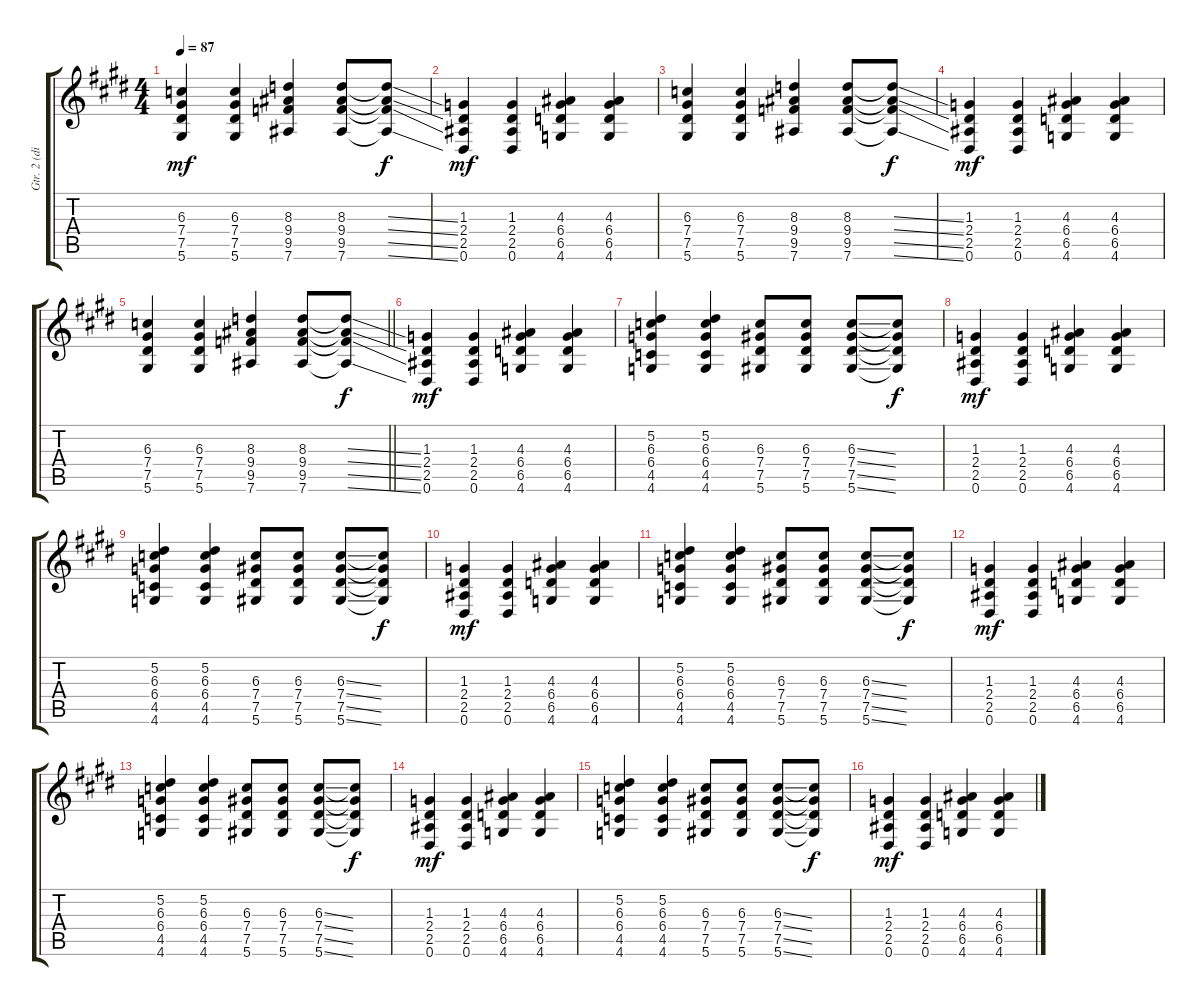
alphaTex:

\track ("Gtr. 2 (dist.)" "Gtr. 2 (di") {instrument overdrivenguitar}
\staff {score tabs}
\tuning (Eb4 Bb3 Gb3 Db3 Ab2 Eb2) {hide}
\ts (4 4)
\tempo 87
\clef g2
\ks e
(6.3 7.4 7.5 5.6).4{dy mf} (6.3 7.4 7.5 5.6).4 (8.3 9.4 9.5 7.6).4 (8.3 9.4 9.5 7.6).8 (8.3{ss t} 9.4{ss t} 9.5{ss t} 7.6{ss t}).8{dy f} |
(1.3 2.4 2.5 0.6).4{dy mf} (1.3 2.4 2.5 0.6).4 (4.3 6.4 6.5 4.6).4 (4.3 6.4 6.5 4.6).4 |
(6.3 7.4 7.5 5.6).4 (6.3 7.4 7.5 5.6).4 (8.3 9.4 9.5 7.6).4 (8.3 9.4 9.5 7.6).8 (8.3{ss t} 9.4{ss t} 9.5{ss t} 7.6{ss t}).8{dy f} |
(1.3 2.4 2.5 0.6).4{dy mf} (1.3 2.4 2.5 0.6).4 (4.3 6.4 6.5 4.6).4 (4.3 6.4 6.5 4.6).4 |
\barLineRight lightlight
(6.3 7.4 7.5 5.6).4 (6.3 7.4 7.5 5.6).4 (8.3 9.4 9.5 7.6).4 (8.3 9.4 9.5 7.6).8 (8.3{ss t} 9.4{ss t} 9.5{ss t} 7.6{ss t}).8{dy f} |
(1.3 2.4 2.5 0.6).4{dy mf} (1.3 2.4 2.5 0.6).4 (4.3 6.4 6.5 4.6).4 (4.3 6.4 6.5 4.6).4 |
(5.2 6.3 6.4 4.5 4.6).4 (5.2 6.3 6.4 4.5 4.6).4 (6.3 7.4 7.5 5.6).8 (6.3 7.4 7.5 5.6).8 (6.3{ss} 7.4{ss} 7.5{ss} 5.6{ss}).8 (6.3{t} 7.4{t} 7.5{t} 5.6{t}).8{dy f} |
(1.3 2.4 2.5 0.6).4{dy mf} (1.3 2.4 2.5 0.6).4 (4.3 6.4 6.5 4.6).4 (4.3 6.4 6.5 4.6).4 |
(5.2 6.3 6.4 4.5 4.6).4 (5.2 6.3 6.4 4.5 4.6).4 (6.3 7.4 7.5 5.6).8 (6.3 7.4 7.5 5.6).8 (6.3{ss} 7.4{ss} 7.5{ss} 5.6{ss}).8 (6.3{t} 7.4{t} 7.5{t} 5.6{t}).8{dy f} |
(1.3 2.4 2.5 0.6).4{dy mf} (1.3 2.4 2.5 0.6).4 (4.3 6.4 6.5 4.6).4 (4.3 6.4 6.5 4.6).4 |
(5.2 6.3 6.4 4.5 4.6).4 (5.2 6.3 6.4 4.5 4.6).4 (6.3 7.4 7.5 5.6).8 (6.3 7.4 7.5 5.6).8 (6.3{ss} 7.4{ss} 7.5{ss} 5.6{ss}).8 (6.3{t} 7.4{t} 7.5{t} 5.6{t}).8{dy f} |
(1.3 2.4 2.5 0.6).4{dy mf} (1.3 2.4 2.5 0.6).4 (4.3 6.4 6.5 4.6).4 (4.3 6.4 6.5 4.6).4 |
(5.2 6.3 6.4 4.5 4.6).4 (5.2 6.3 6.4 4.5 4.6).4 (6.3 7.4 7.5 5.6).8 (6.3 7.4 7.5 5.6).8 (6.3{ss} 7.4{ss} 7.5{ss} 5.6{ss}).8 (6.3{t} 7.4{t} 7.5{t} 5.6{t}).8{dy f} |
(1.3 2.4 2.5 0.6).4{dy mf} (1.3 2.4 2.5 0.6).4 (4.3 6.4 6.5 4.6).4 (4.3 6.4 6.5 4.6).4 |
(5.2 6.3 6.4 4.5 4.6).4 (5.2 6.3 6.4 4.5 4.6).4 (6.3 7.4 7.5 5.6).8 (6.3 7.4 7.5 5.6).8 (6.3{ss} 7.4{ss} 7.5{ss} 5.6{ss}).8 (6.3{t} 7.4{t} 7.5{t} 5.6{t}).8{dy f} |
(1.3 2.4 2.5 0.6).4{dy mf} (1.3 2.4 2.5 0.6).4 (4.3 6.4 6.5 4.6).4 (4.3 6.4 6.5 4.6).4
